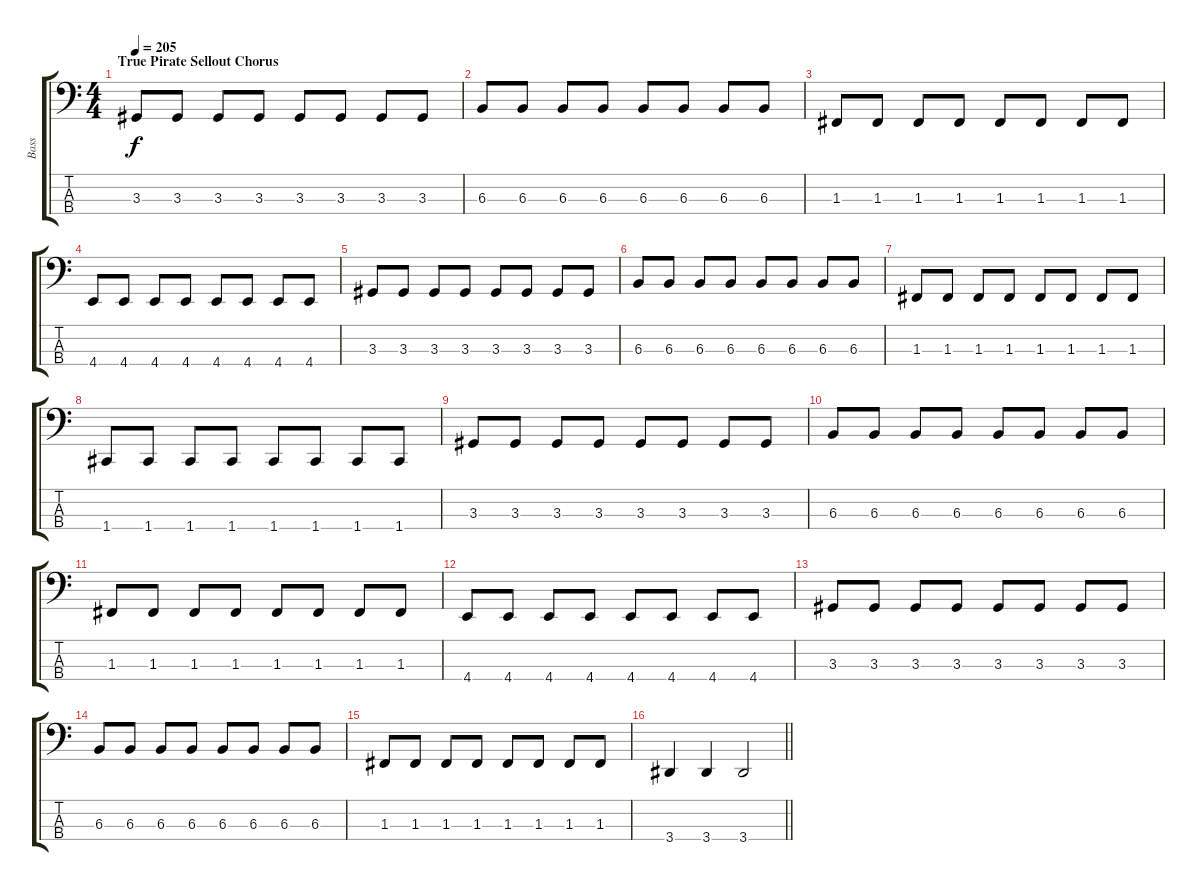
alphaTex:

\track ("Bass" "Bass") {instrument electricbassfinger}
\staff {score tabs}
\tuning (Eb2 Bb1 F1 C1) {hide}
\ts (4 4)
\section ("" "True Pirate Sellout Chorus")
\tempo 205
\clef f4
\ks c
3.3.8{dy f} 3.3.8 3.3.8 3.3.8 3.3.8 3.3.8 3.3.8 3.3.8 |
6.3.8 6.3.8 6.3.8 6.3.8 6.3.8 6.3.8 6.3.8 6.3.8 |
1.3.8 1.3.8 1.3.8 1.3.8 1.3.8 1.3.8 1.3.8 1.3.8 |
4.4.8 4.4.8 4.4.8 4.4.8 4.4.8 4.4.8 4.4.8 4.4.8 |
3.3.8 3.3.8 3.3.8 3.3.8 3.3.8 3.3.8 3.3.8 3.3.8 |
6.3.8 6.3.8 6.3.8 6.3.8 6.3.8 6.3.8 6.3.8 6.3.8 |
1.3.8 1.3.8 1.3.8 1.3.8 1.3.8 1.3.8 1.3.8 1.3.8 |
1.4.8 1.4.8 1.4.8 1.4.8 1.4.8 1.4.8 1.4.8 1.4.8 |
3.3.8 3.3.8 3.3.8 3.3.8 3.3.8 3.3.8 3.3.8 3.3.8 |
6.3.8 6.3.8 6.3.8 6.3.8 6.3.8 6.3.8 6.3.8 6.3.8 |
1.3.8 1.3.8 1.3.8 1.3.8 1.3.8 1.3.8 1.3.8 1.3.8 |
4.4.8 4.4.8 4.4.8 4.4.8 4.4.8 4.4.8 4.4.8 4.4.8 |
3.3.8 3.3.8 3.3.8 3.3.8 3.3.8 3.3.8 3.3.8 3.3.8 |
6.3.8 6.3.8 6.3.8 6.3.8 6.3.8 6.3.8 6.3.8 6.3.8 |
1.3.8 1.3.8 1.3.8 1.3.8 1.3.8 1.3.8 1.3.8 1.3.8 |
\barLineRight lightlight
3.4.4 3.4.4 3.4.2
